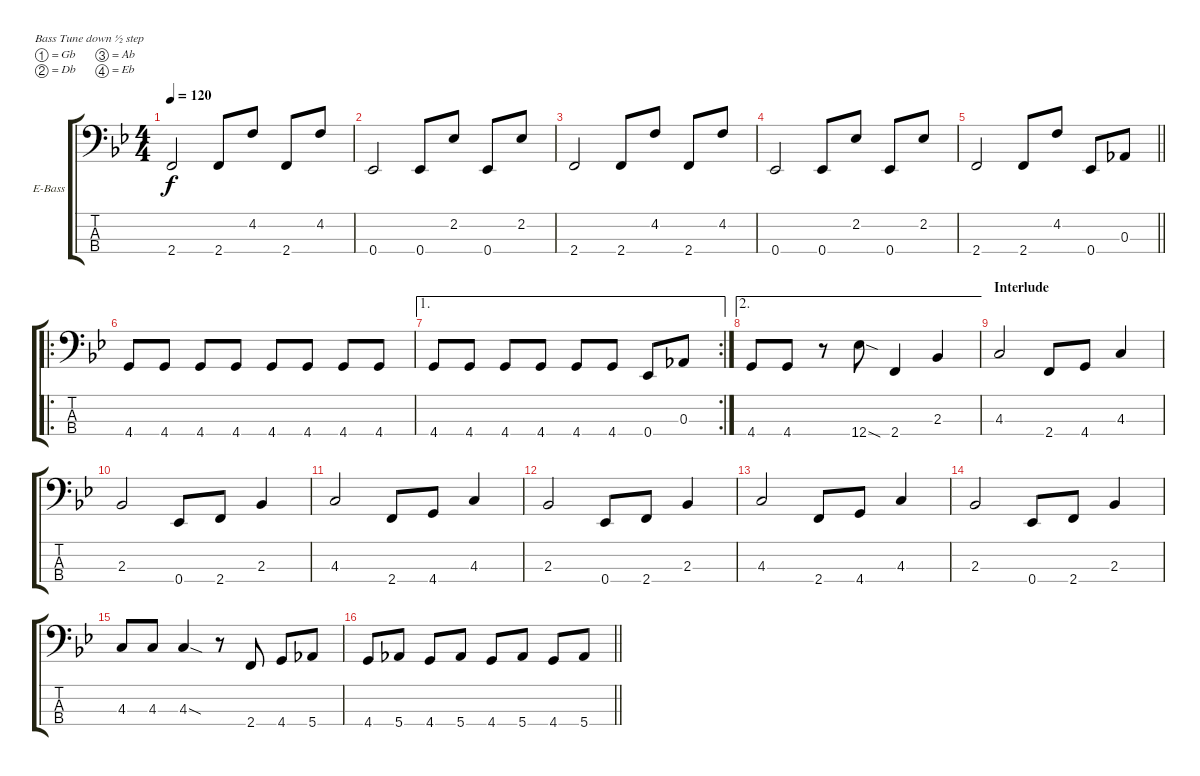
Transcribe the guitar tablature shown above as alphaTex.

\bracketExtendMode groupsimilarinstruments
\firstSystemTrackNameOrientation horizontal
\otherSystemsTrackNameOrientation horizontal
\track ("Bass" "E-Bass") {instrument electricbasspick}
\staff {score tabs}
\tuning (Gb2 Db2 Ab1 Eb1)
\ts (4 4)
\tempo 120
\clef f4
\ks bb
2.4.2{dy f} 2.4.8 4.2.8 2.4.8 4.2.8 |
0.4.2 0.4.8 2.2.8 0.4.8 2.2.8 |
2.4.2 2.4.8 4.2.8 2.4.8 4.2.8 |
0.4.2 0.4.8 2.2.8 0.4.8 2.2.8 |
\barLineRight lightlight
2.4.2 2.4.8 4.2.8 0.4.8 0.3.8 |
\ro
4.4.8 4.4.8 4.4.8 4.4.8 4.4.8 4.4.8 4.4.8 4.4.8 |
\ae 1
\rc 2
4.4.8 4.4.8 4.4.8 4.4.8 4.4.8 4.4.8 0.4.8 0.3.8 |
\ae 2
4.4.8 4.4.8 r.8 12.4{sod}.8 2.4.4 2.3.4 |
\section ("" "Interlude")
4.3.2 2.4.8 4.4.8 4.3.4 |
2.3.2 0.4.8 2.4.8 2.3.4 |
4.3.2 2.4.8 4.4.8 4.3.4 |
2.3.2 0.4.8 2.4.8 2.3.4 |
4.3.2 2.4.8 4.4.8 4.3.4 |
2.3.2 0.4.8 2.4.8 2.3.4 |
4.3.8 4.3.8 4.3{sod}.4 r.8 2.4.8 4.4.8 5.4.8 |
\barLineRight lightlight
4.4.8 5.4.8 4.4.8 5.4.8 4.4.8 5.4.8 4.4.8 5.4.8
